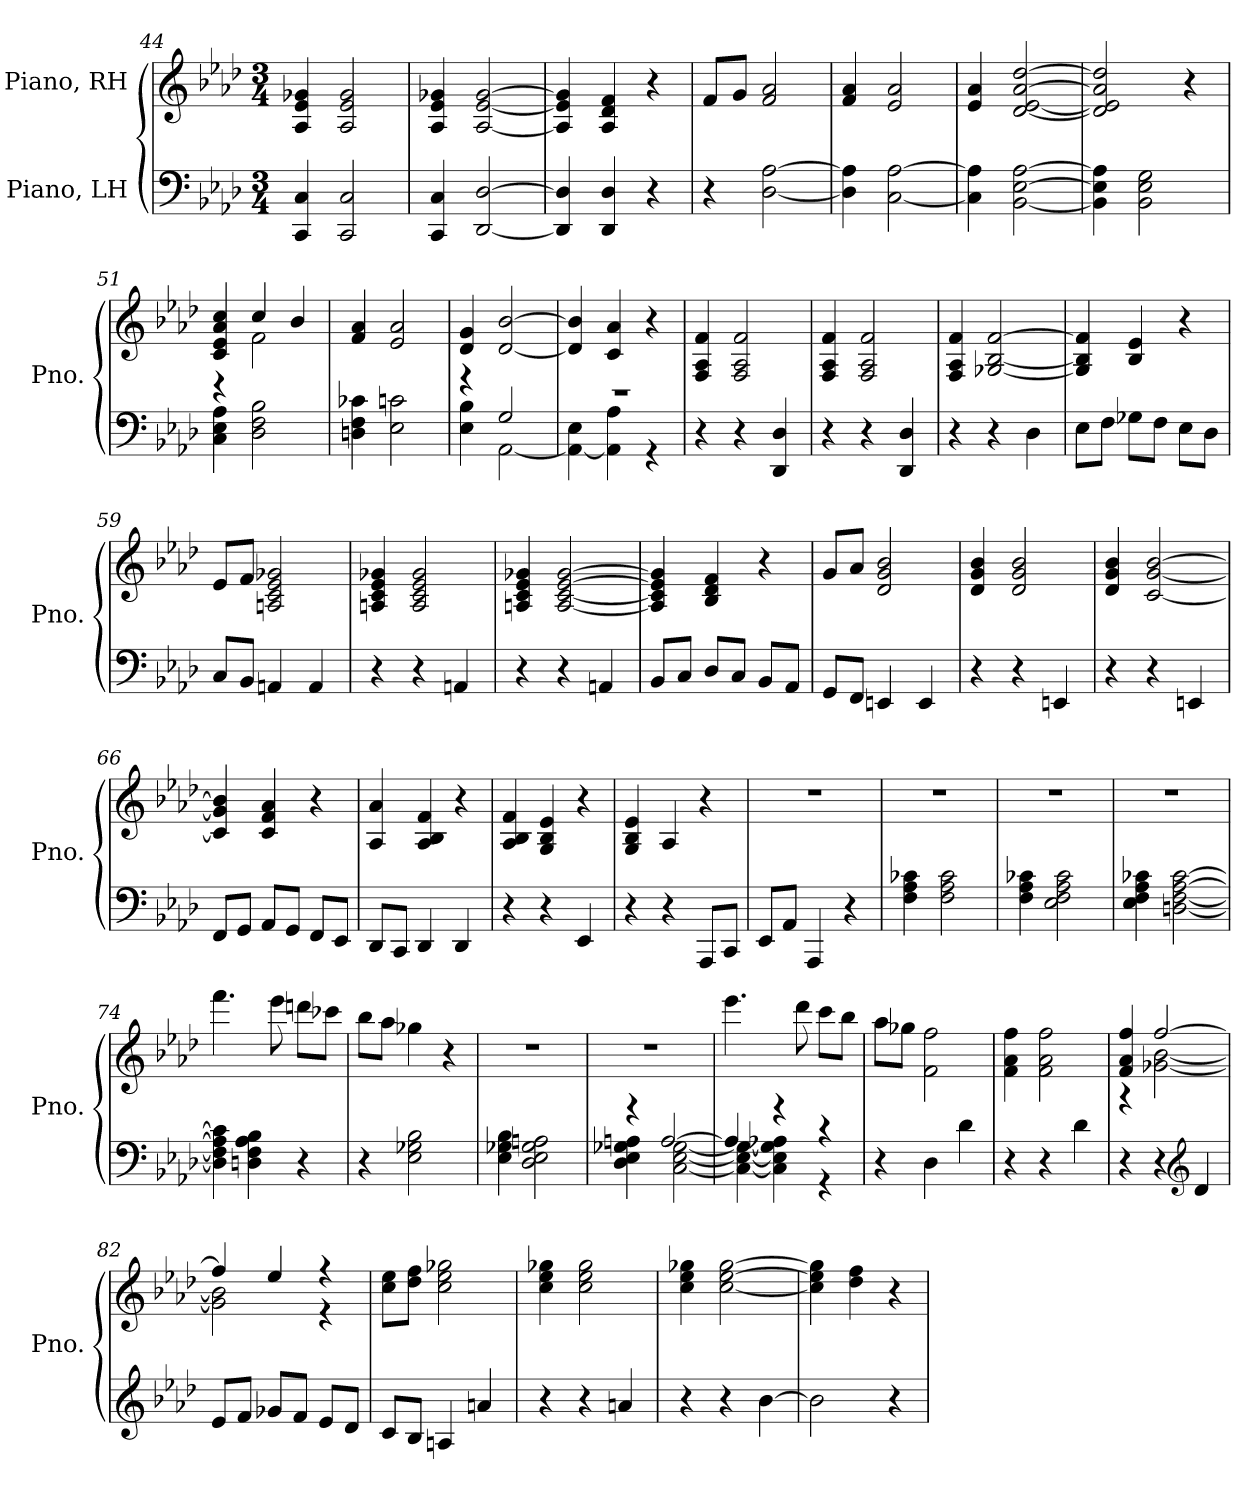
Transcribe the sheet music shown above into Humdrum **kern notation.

**kern	**kern
*part2	*part1
*staff2	*staff1
*I"Piano, LH	*I"Piano, RH
*I'Pno.	*I'Pno.
*clefF4	*clefG2
*k[b-e-a-d-]	*k[b-e-a-d-]
*M3/4	*M3/4
=44	=44
4CC/ 4C/	4A-/ 4e-/ 4g-X/
2CC/ 2C/	2A-/ 2e-/ 2g-/
!!LO:PB:g=z
=45	=45
4CC/ 4C/	4A-/ 4e-/ 4g-X/
[2DD-/ [2D-/	[2A-/ [2e-/ [2g-/
=46	=46
4DD-/] 4D-/]	4A-/] 4e-/] 4g-/]
4DD-/ 4D-/	4A-/ 4d-/ 4f/
4r	4r
=47	=47
4r	8f/L
.	8g/J
[2D-\ [2A-\	2f/ 2a-/
=48	=48
4D-\] 4A-\]	4f/ 4a-/
[2C\ [2A-\	2e-/ 2a-/
=49	=49
4C\] 4A-\]	4e-/ 4a-/
[2BB-\ [2E-\ [2A-\	[2d-/ [2e-/ [2a-/ [2dd-/
=50	=50
4BB-\] 4E-\] 4A-\]	2d-/] 2e-/] 2a-/] 2dd-/]
2BB-\ 2E-\ 2G\	.
.	4r
=51	=51
*	*^
4C\ 4E-\ 4A-\	4c/ 4e-/ 4a-/ 4cc/	4r
2D-\ 2F\ 2B-\	4cc/	2f\
.	4b-/	.
*	*v	*v
=52	=52
4Dn\ 4F\ 4c-X\	4f/ 4a-/
2E-\ 2cn\	2e-/ 2a-/
=53	=53
*^	*
4r	4E-\ 4B-\	4d-/ 4g/
2G/	[2AA-\	[2d-/ [2b-/
=54	=54	=54
2.r	4AA-\_ 4E-\	4d-/] 4b-/]
.	4AA-\] 4A-\	4c/ 4a-/
.	4r	4r
*v	*v	*
!!LO:LB:g=z
=55	=55
4r	4F/ 4A-/ 4f/
4r	2F/ 2A-/ 2f/
4DD-/ 4D-/	.
=56	=56
4r	4F/ 4A-/ 4f/
4r	2F/ 2A-/ 2f/
4DD-/ 4D-/	.
=57	=57
4r	4F/ 4A-/ 4f/
4r	[2G-X/ [2B-/ [2f/
4D-\	.
=58	=58
8E-\L	4G-/] 4B-/] 4f/]
8F\J	.
8G-X\L	4B-/ 4e-/
8F\J	.
8E-\L	4r
8D-\J	.
=59	=59
8C/L	8e-/L
8BB-/J	8f/J
4AAn/	2An/ 2c/ 2e-/ 2g-X/
4AA/	.
=60	=60
4r	4An/ 4c/ 4e-/ 4g-X/
4r	2A/ 2c/ 2e-/ 2g-/
4AAn/	.
=61	=61
4r	4An/ 4c/ 4e-/ 4g-X/
4r	[2A/ [2c/ [2e-/ [2g-/
4AAn/	.
!!LO:LB:g=z
=62	=62
8BB-/L	4A/] 4c/] 4e-/] 4g-/]
8C/J	.
8D-/L	4B-/ 4d-/ 4f/
8C/J	.
8BB-/L	4r
8AA-/J	.
=63	=63
8GG/L	8g/L
8FF/J	8a-/J
4EEn/	2d-/ 2g/ 2b-/
4EE/	.
=64	=64
4r	4d-/ 4g/ 4b-/
4r	2d-/ 2g/ 2b-/
4EEn/	.
=65	=65
4r	4d-/ 4g/ 4b-/
4r	[2c/ [2g/ [2b-/
4EEn/	.
=66	=66
8FF/L	4c/] 4g/] 4b-/]
8GG/J	.
8AA-/L	4c/ 4f/ 4a-/
8GG/J	.
8FF/L	4r
8EE-/J	.
=67	=67
8DD-/L	4A-/ 4a-/
8CC/J	.
4DD-/	4A-/ 4B-/ 4f/
4DD-/	4r
=68	=68
4r	4A-/ 4B-/ 4f/
4r	4G/ 4B-/ 4e-/
4EE-/	4r
!!LO:LB:g=z
=69	=69
4r	4G/ 4B-/ 4e-/
4r	4A-/
8AAA-/L	4r
8CC/J	.
=70	=70
8EE-/L	2.r
8AA-/J	.
4AAA-/	.
4r	.
=71	=71
4F\ 4A-\ 4c-X\	2.r
2F\ 2A-\ 2c-\	.
=72	=72
4F\ 4A-\ 4c-X\	2.r
2E-\ 2F\ 2A-\ 2c-\	.
=73	=73
4E-\ 4F\ 4A-\ 4c-X\	2.r
[2Dn\ [2F\ [2A-\ [2c-\	.
=74	=74
4D\] 4F\] 4A-\] 4c-\]	4.fff\
4Dn\ 4F\ 4A-\ 4B-\	.
.	8eee-\
4r	8dddn\L
.	8ccc-X\J
=75	=75
4r	8bb-\L
.	8aa-\J
2E-\ 2G-X\ 2B-\	4gg-X\
.	4r
=76	=76
4E-\ 4G-X\ 4B-\	2.r
2D-\ 2E-\ 2G-\ 2An\	.
!!LO:LB:g=z
=77	=77
*^	*
4r	4D-\ 4E-\ 4G-X\ 4An\	2.r
[2A/	[2C\ [2E-\ [2G-\	.
=78	=78	=78
4A/]	4C\_ 4E-\_ 4G-\_	4.eee-\
4r	4C\] 4E-\] 4G-\] 4A-X\	.
.	.	8ddd-\
4r	4r	8ccc\L
.	.	8bb-\J
*v	*v	*
=79	=79
4r	8aa-\L
.	8gg-X\J
4D-\	2f\ 2ff\
4d-\	.
=80	=80
4r	4f\ 4a-\ 4ff\
4r	2f\ 2a-\ 2ff\
4d-\	.
=81	=81
*	*^
4r	4f/ 4a-/ 4ff/	4r
4r	[2ff/	[2g-X\ [2b-\
*clefG2	*	*
4d-/	.	.
=82	=82	=82
8e-/L	4ff/]	2g-\] 2b-\]
8f/J	.	.
8g-X/L	4ee-/	.
8f/J	.	.
8e-/L	4r	4r
8d-/J	.	.
*	*v	*v
!!LO:LB:g=z
=83	=83
8c/L	8cc\ 8ee-\L
8B-/J	8dd-\ 8ff\J
4An/	2cc\ 2ee-\ 2gg-X\
4an/	.
=84	=84
4r	4cc\ 4ee-\ 4gg-X\
4r	2cc\ 2ee-\ 2gg-\
4an/	.
=85	=85
4r	4cc\ 4ee-\ 4gg-X\
4r	[2cc\ [2ee-\ [2gg-\
[4b-\	.
=86	=86
2b-\]	4cc\] 4ee-\] 4gg-\]
.	4dd-\ 4ff\
4r	4r
=	=
*-	*-
